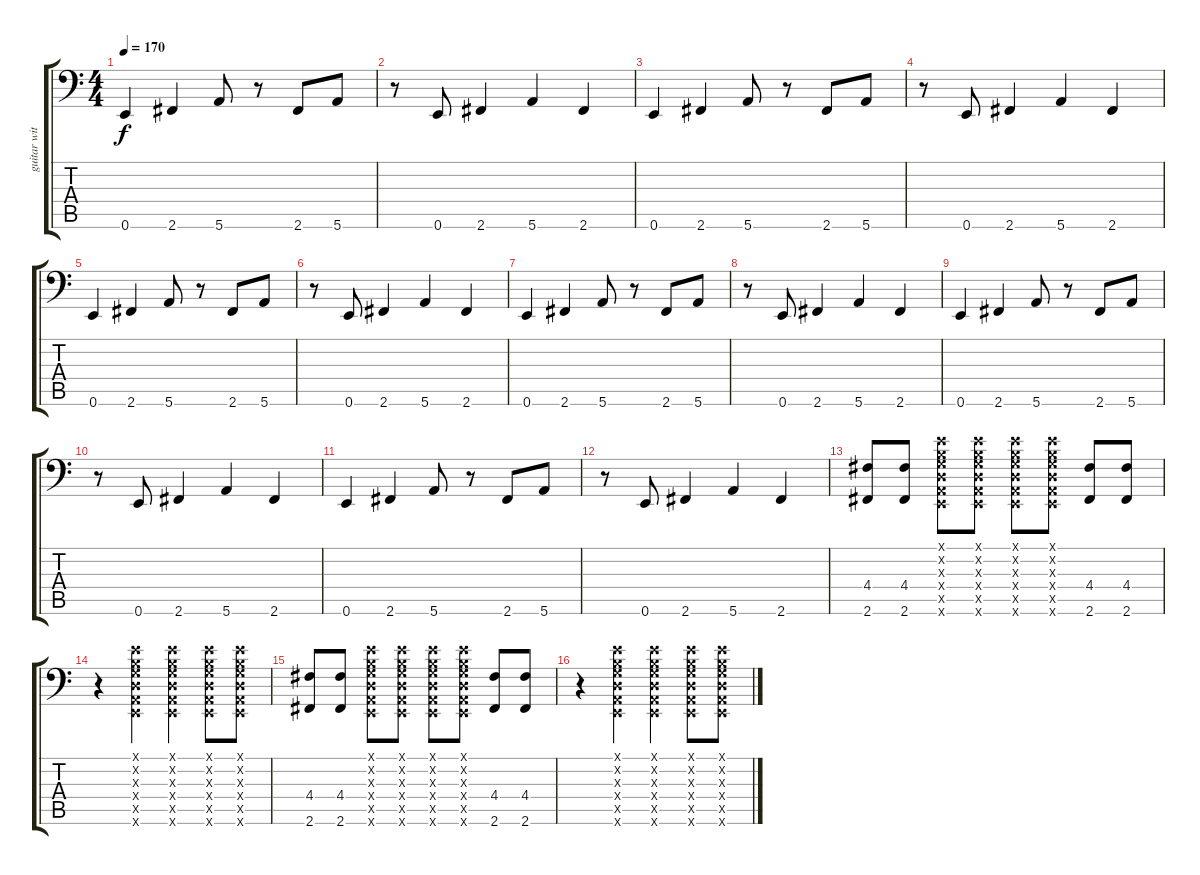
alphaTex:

\track ("guitar with pitch 2" "guitar wit") {instrument distortionguitar}
\staff {score tabs}
\tuning (E3 B2 G2 D2 A1 E1) {hide}
\ts (4 4)
\tempo 170
\clef f4
\ks c
0.6.4{dy f} 2.6.4 5.6.8 r.8 2.6.8 5.6.8 |
r.8 0.6.8 2.6.4 5.6.4 2.6.4 |
0.6.4 2.6.4 5.6.8 r.8 2.6.8 5.6.8 |
r.8 0.6.8 2.6.4 5.6.4 2.6.4 |
0.6.4 2.6.4 5.6.8 r.8 2.6.8 5.6.8 |
r.8 0.6.8 2.6.4 5.6.4 2.6.4 |
0.6.4 2.6.4 5.6.8 r.8 2.6.8 5.6.8 |
r.8 0.6.8 2.6.4 5.6.4 2.6.4 |
0.6.4 2.6.4 5.6.8 r.8 2.6.8 5.6.8 |
r.8 0.6.8 2.6.4 5.6.4 2.6.4 |
0.6.4 2.6.4 5.6.8 r.8 2.6.8 5.6.8 |
r.8 0.6.8 2.6.4 5.6.4 2.6.4 |
(4.4 2.6).8 (4.4 2.6).8 (0.1{x} 0.2{x} 0.3{x} 0.4{x} 0.5{x} 0.6{x}).8 (0.1{x} 0.2{x} 0.3{x} 0.4{x} 0.5{x} 0.6{x}).8 (0.1{x} 0.2{x} 0.3{x} 0.4{x} 0.5{x} 0.6{x}).8 (0.1{x} 0.2{x} 0.3{x} 0.4{x} 0.5{x} 0.6{x}).8 (4.4 2.6).8 (4.4 2.6).8 |
r.4 (0.1{x} 0.2{x} 0.3{x} 0.4{x} 0.5{x} 0.6{x}).4 (0.1{x} 0.2{x} 0.3{x} 0.4{x} 0.5{x} 0.6{x}).4 (0.1{x} 0.2{x} 0.3{x} 0.4{x} 0.5{x} 0.6{x}).8 (0.1{x} 0.2{x} 0.3{x} 0.4{x} 0.5{x} 0.6{x}).8 |
(4.4 2.6).8 (4.4 2.6).8 (0.1{x} 0.2{x} 0.3{x} 0.4{x} 0.5{x} 0.6{x}).8 (0.1{x} 0.2{x} 0.3{x} 0.4{x} 0.5{x} 0.6{x}).8 (0.1{x} 0.2{x} 0.3{x} 0.4{x} 0.5{x} 0.6{x}).8 (0.1{x} 0.2{x} 0.3{x} 0.4{x} 0.5{x} 0.6{x}).8 (4.4 2.6).8 (4.4 2.6).8 |
r.4 (0.1{x} 0.2{x} 0.3{x} 0.4{x} 0.5{x} 0.6{x}).4 (0.1{x} 0.2{x} 0.3{x} 0.4{x} 0.5{x} 0.6{x}).4 (0.1{x} 0.2{x} 0.3{x} 0.4{x} 0.5{x} 0.6{x}).8 (0.1{x} 0.2{x} 0.3{x} 0.4{x} 0.5{x} 0.6{x}).8
